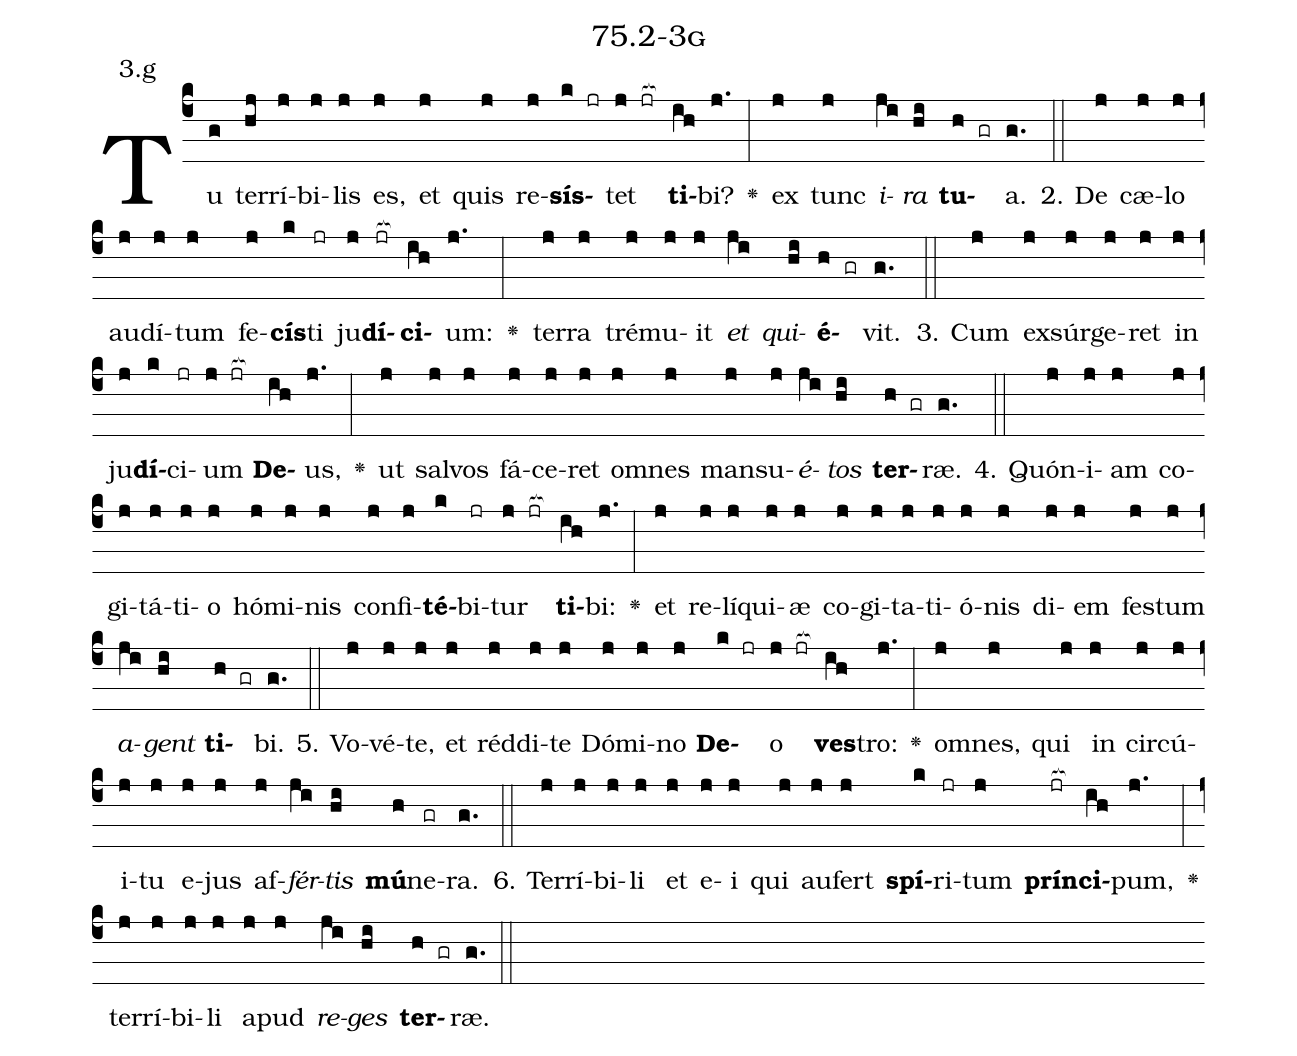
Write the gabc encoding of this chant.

name: 75.2-3g;
annotation: 3.g;
%%
(c4)Tu(g) ter(hj)rí(j)bi(j)lis(j) es,(j) et(j) quis(j) re(j)<b>sís</b>(k jr)tet(j jr[ocb:1{]) <b>ti</b>(ih[ocb:0}])bi?(j.) <v>\greheightstar</v>(:) ex(j) tunc(j) <i>i</i>(ji)<i>ra</i>(hi) <b>tu</b>(h gr)a.(g.) (::)
2. De(j) cæ(j)lo(j) au(j)dí(j)tum(j) fe(j)<b>cís</b>(k)ti(jr) ju(j)<b>dí</b>(jr[ocb:1{])<b>ci</b>(ih[ocb:0}])um:(j.) <v>\greheightstar</v>(:) ter(j)ra(j) tré(j)mu(j)it(j) <i>et</i>(ji) <i>qui</i>(hi)<b>é</b>(h gr)vit.(g.) (::)
3. Cum(j) ex(j)súr(j)ge(j)ret(j) in(j) ju(j)<b>dí</b>(k)ci(jr)um(j jr[ocb:1{]) <b>De</b>(ih[ocb:0}])us,(j.) <v>\greheightstar</v>(:) ut(j) sal(j)vos(j) fá(j)ce(j)ret(j) om(j)nes(j) man(j)su(j)<i>é</i>(ji)<i>tos</i>(hi) <b>ter</b>(h gr)ræ.(g.) (::)
4. Quón(j)i(j)am(j) co(j)gi(j)tá(j)ti(j)o(j) hó(j)mi(j)nis(j) con(j)fi(j)<b>té</b>(k)bi(jr)tur(j jr[ocb:1{]) <b>ti</b>(ih[ocb:0}])bi:(j.) <v>\greheightstar</v>(:) et(j) re(j)lí(j)qui(j)æ(j) co(j)gi(j)ta(j)ti(j)ó(j)nis(j) di(j)em(j) fes(j)tum(j) <i>a</i>(ji)<i>gent</i>(hi) <b>ti</b>(h gr)bi.(g.) (::)
5. Vo(j)vé(j)te,(j) et(j) réd(j)di(j)te(j) Dó(j)mi(j)no(j) <b>De</b>(k jr)o(j jr[ocb:1{]) <b>ves</b>(ih[ocb:0}])tro:(j.) <v>\greheightstar</v>(:) om(j)nes,(j) qui(j) in(j) cir(j)cú(j)i(j)tu(j) e(j)jus(j) af(j)<i>fér</i>(ji)<i>tis</i>(hi) <b>mú</b>(h)ne(gr)ra.(g.) (::)
6. Ter(j)rí(j)bi(j)li(j) et(j) e(j)i(j) qui(j) au(j)fert(j) <b>spí</b>(k)ri(jr)tum(j) <b>prín</b>(jr[ocb:1{])<b>ci</b>(ih[ocb:0}])pum,(j.) <v>\greheightstar</v>(:) ter(j)rí(j)bi(j)li(j) a(j)pud(j) <i>re</i>(ji)<i>ges</i>(hi) <b>ter</b>(h gr)ræ.(g.) (::)
